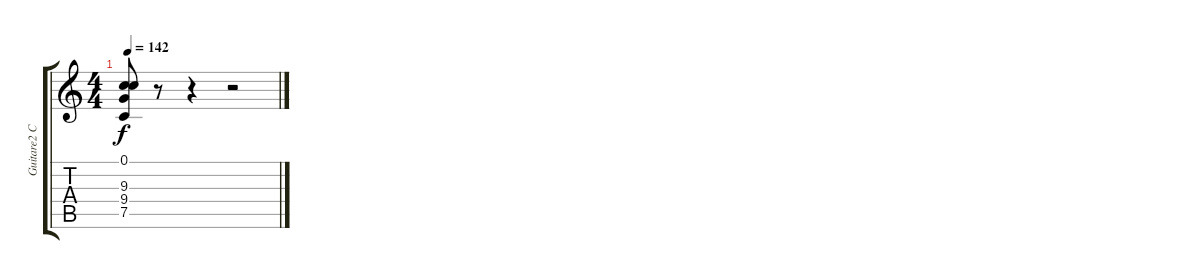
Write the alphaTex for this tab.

\track ("Guitare2 C" "Guitare2 C") {instrument distortionguitar}
\staff {score tabs}
\tuning (C4 G3 Eb3 Bb2 F2 C2) {hide}
\ts (4 4)
\tempo 142
\clef g2
\ks c
(0.1 9.3{t} 9.4{t} 7.5{t}).8{dy f} r.8 r.4 r.2
